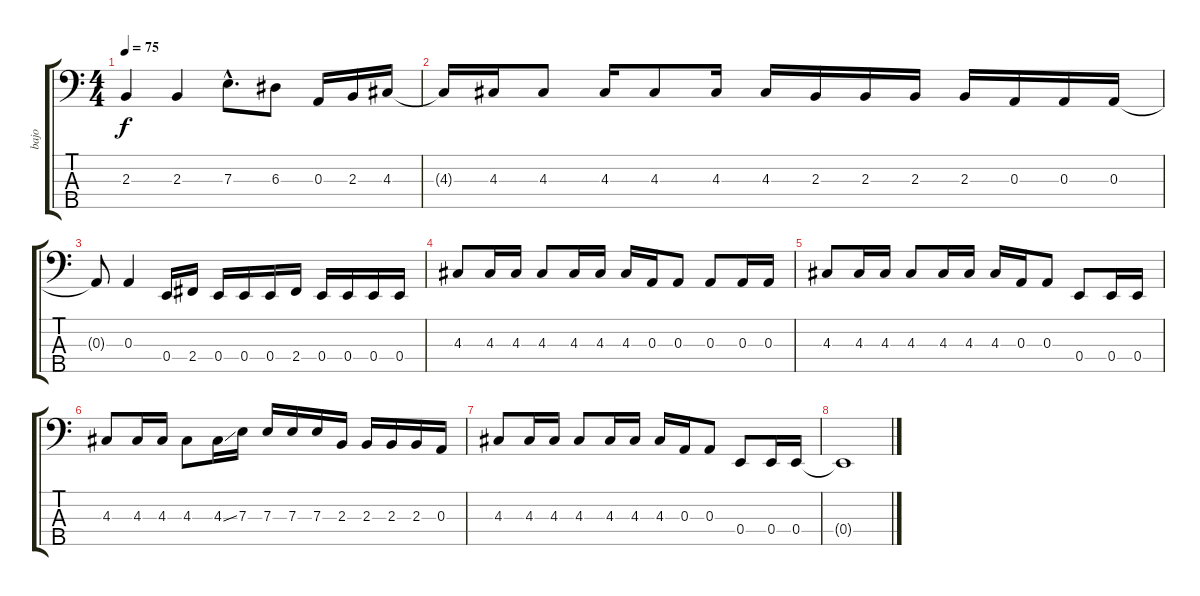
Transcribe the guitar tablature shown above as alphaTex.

\track ("bajo" "bajo") {instrument electricbassfinger}
\staff {score tabs}
\tuning (G2 D2 A1 E1 B0) {hide}
\ts (4 4)
\tempo 75
\clef f4
\ks c
2.3{t}.4{dy f} 2.3.4 7.3{hac}.8{d} 6.3.8 0.3.16 2.3.16 4.3.16 |
4.3{t}.16 4.3.16 4.3.8 4.3.16 4.3.8 4.3.16 4.3.16 2.3.16 2.3.16 2.3.16 2.3.16 0.3.16 0.3.16 0.3.16 |
0.3{t}.8 0.3.4 0.4.16 2.4.16 0.4.16 0.4.16 0.4.16 2.4.16 0.4.16 0.4.16 0.4.16 0.4.16 |
4.3.8 4.3.16 4.3.16 4.3.8 4.3.16 4.3.16 4.3.16 0.3.16 0.3.8 0.3.8 0.3.16 0.3.16 |
4.3.8 4.3.16 4.3.16 4.3.8 4.3.16 4.3.16 4.3.16 0.3.16 0.3.8 0.4.8 0.4.16 0.4.16 |
4.3.8 4.3.16 4.3.16 4.3.8 4.3{ss}.16 7.3.16 7.3.16 7.3.16 7.3.16 2.3.16 2.3.16 2.3.16 2.3.16 0.3.16 |
4.3.8 4.3.16 4.3.16 4.3.8 4.3.16 4.3.16 4.3.16 0.3.16 0.3.8 0.4.8 0.4.16 0.4.16 |
0.4{t}.1
